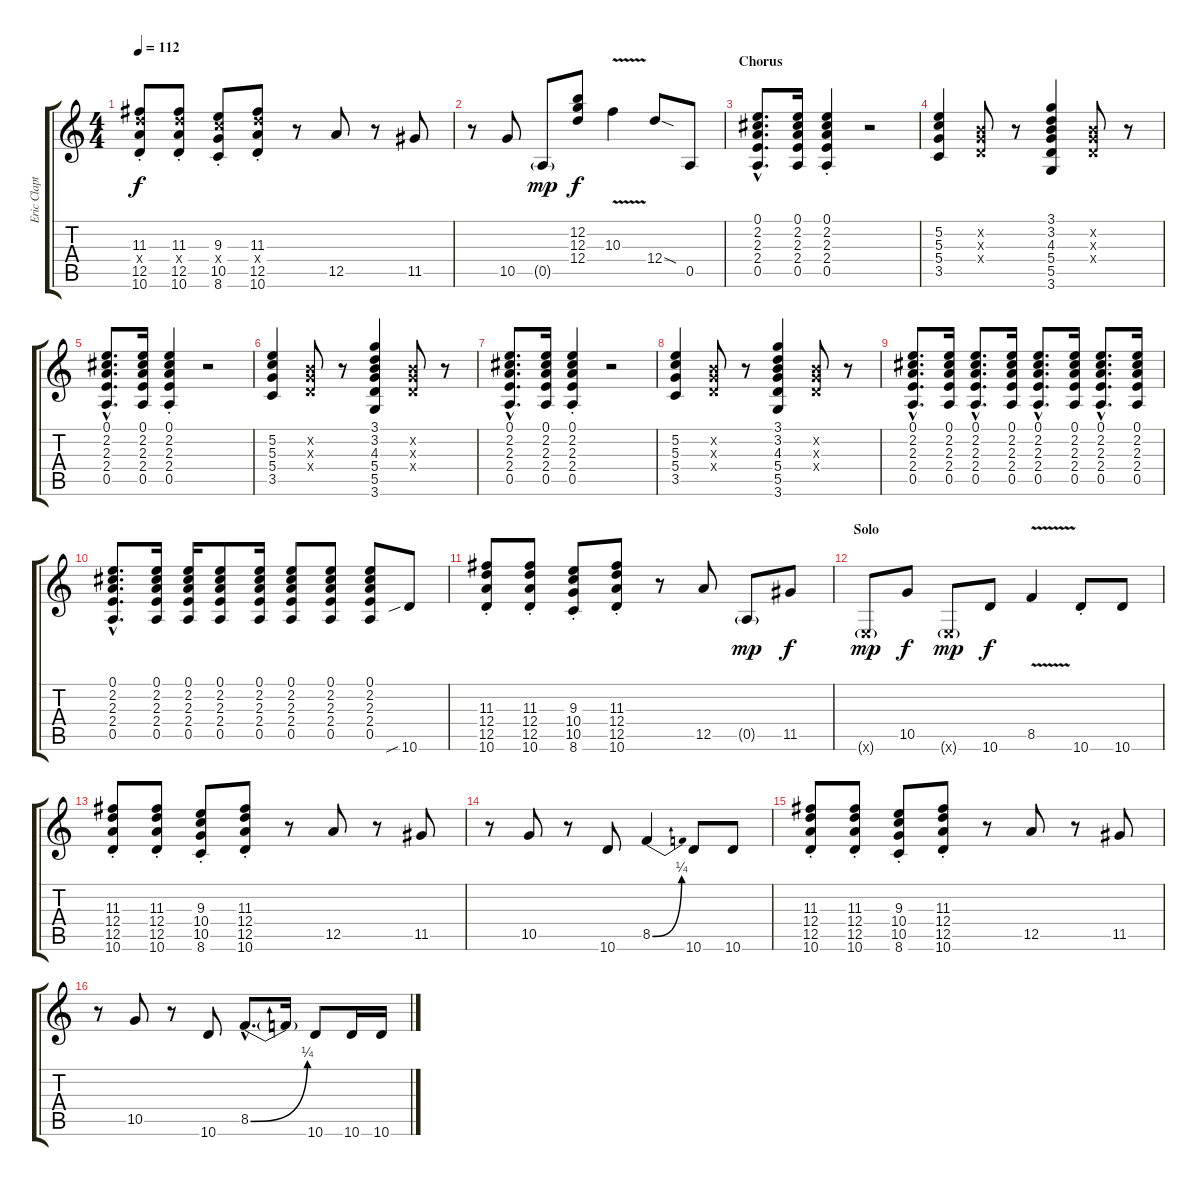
\track ("Eric Clapton - Rythm" "Eric Clapt") {instrument overdrivenguitar}
\staff {score tabs}
\tuning (E4 B3 G3 D3 A2 E2) {hide}
\ts (4 4)
\tempo 112
\clef g2
\ks c
(11.3 12.4{x} 12.5 10.6{st}).8{dy f} (11.3 12.4{x} 12.5 10.6{st}).8 (9.3 10.4{x} 10.5 8.6{st}).8 (11.3 12.4{x} 12.5 10.6{st}).8 r.8 12.5.8 r.8 11.5.8 |
r.8 10.5.8 0.5{g}.8{dy mp} (12.2 12.3 12.4).8{dy f} 10.3{v}.4 12.4{sod}.8 0.5.8 |
\section ("" "Chorus")
(0.1{hac} 2.2{hac} 2.3{hac} 2.4{hac} 0.5{hac}).8{d} (0.1 2.2 2.3 2.4 0.5).16 (0.1 2.2 2.3 2.4 0.5{st}).4 r.2 |
(5.2 5.3 5.4 3.5).4 (0.2{x} 0.3{x} 0.4{x}).8 r.8 (3.1 3.2 4.3 5.4 5.5 3.6).4 (0.2{x} 0.3{x} 0.4{x}).8 r.8 |
(0.1{hac} 2.2{hac} 2.3{hac} 2.4{hac} 0.5{hac}).8{d} (0.1 2.2 2.3 2.4 0.5).16 (0.1 2.2 2.3 2.4 0.5{st}).4 r.2 |
(5.2 5.3 5.4 3.5).4 (0.2{x} 0.3{x} 0.4{x}).8 r.8 (3.1 3.2 4.3 5.4 5.5 3.6).4 (0.2{x} 0.3{x} 0.4{x}).8 r.8 |
(0.1{hac} 2.2{hac} 2.3{hac} 2.4{hac} 0.5{hac}).8{d} (0.1 2.2 2.3 2.4 0.5).16 (0.1 2.2 2.3 2.4 0.5{st}).4 r.2 |
(5.2 5.3 5.4 3.5).4 (0.2{x} 0.3{x} 0.4{x}).8 r.8 (3.1 3.2 4.3 5.4 5.5 3.6).4 (0.2{x} 0.3{x} 0.4{x}).8 r.8 |
(0.1{hac} 2.2{hac} 2.3{hac} 2.4{hac} 0.5{hac}).8{d} (0.1 2.2 2.3 2.4 0.5).16 (0.1{hac} 2.2{hac} 2.3{hac} 2.4{hac} 0.5{hac}).8{d} (0.1 2.2 2.3 2.4 0.5).16 (0.1{hac} 2.2{hac} 2.3{hac} 2.4{hac} 0.5{hac}).8{d} (0.1 2.2 2.3 2.4 0.5).16 (0.1{hac} 2.2{hac} 2.3{hac} 2.4{hac} 0.5{hac}).8{d} (0.1 2.2 2.3 2.4 0.5).16 |
(0.1{hac} 2.2{hac} 2.3{hac} 2.4{hac} 0.5{hac}).8{d} (0.1 2.2 2.3 2.4 0.5).16 (0.1 2.2 2.3 2.4 0.5).16 (0.1 2.2 2.3 2.4 0.5).8 (0.1 2.2 2.3 2.4 0.5).16 (0.1 2.2 2.3 2.4 0.5).8 (0.1 2.2 2.3 2.4 0.5).8 (0.1 2.2 2.3 2.4 0.5).8 10.6{sib}.8 |
(11.3 12.4 12.5 10.6{st}).8 (11.3 12.4 12.5 10.6{st}).8 (9.3 10.4 10.5 8.6{st}).8 (11.3 12.4 12.5 10.6{st}).8 r.8 12.5.8 0.5{g}.8{dy mp} 11.5.8{dy f} |
\section ("" "Solo")
0.6{g x}.8{dy mp} 10.5.8{dy f} 0.6{g x}.8{dy mp} 10.6.8{dy f} 8.5{v}.4 10.6{st}.8 10.6.8 |
(11.3 12.4 12.5 10.6{st}).8 (11.3 12.4 12.5 10.6{st}).8 (9.3 10.4 10.5 8.6{st}).8 (11.3 12.4 12.5 10.6{st}).8 r.8 12.5.8 r.8 11.5.8 |
r.8 10.5.8 r.8 10.6.8 8.5{be (bend 0 0 60 1)}.4 10.6.8 10.6.8 |
(11.3 12.4 12.5 10.6{st}).8 (11.3 12.4 12.5 10.6{st}).8 (9.3 10.4 10.5 8.6{st}).8 (11.3 12.4 12.5 10.6{st}).8 r.8 12.5.8 r.8 11.5.8 |
r.8 10.5.8 r.8 10.6.8 8.5{be (bend 0 0 60 1) hac}.8{d} 8.5{t}.16 10.6.8 10.6.16 10.6.16
